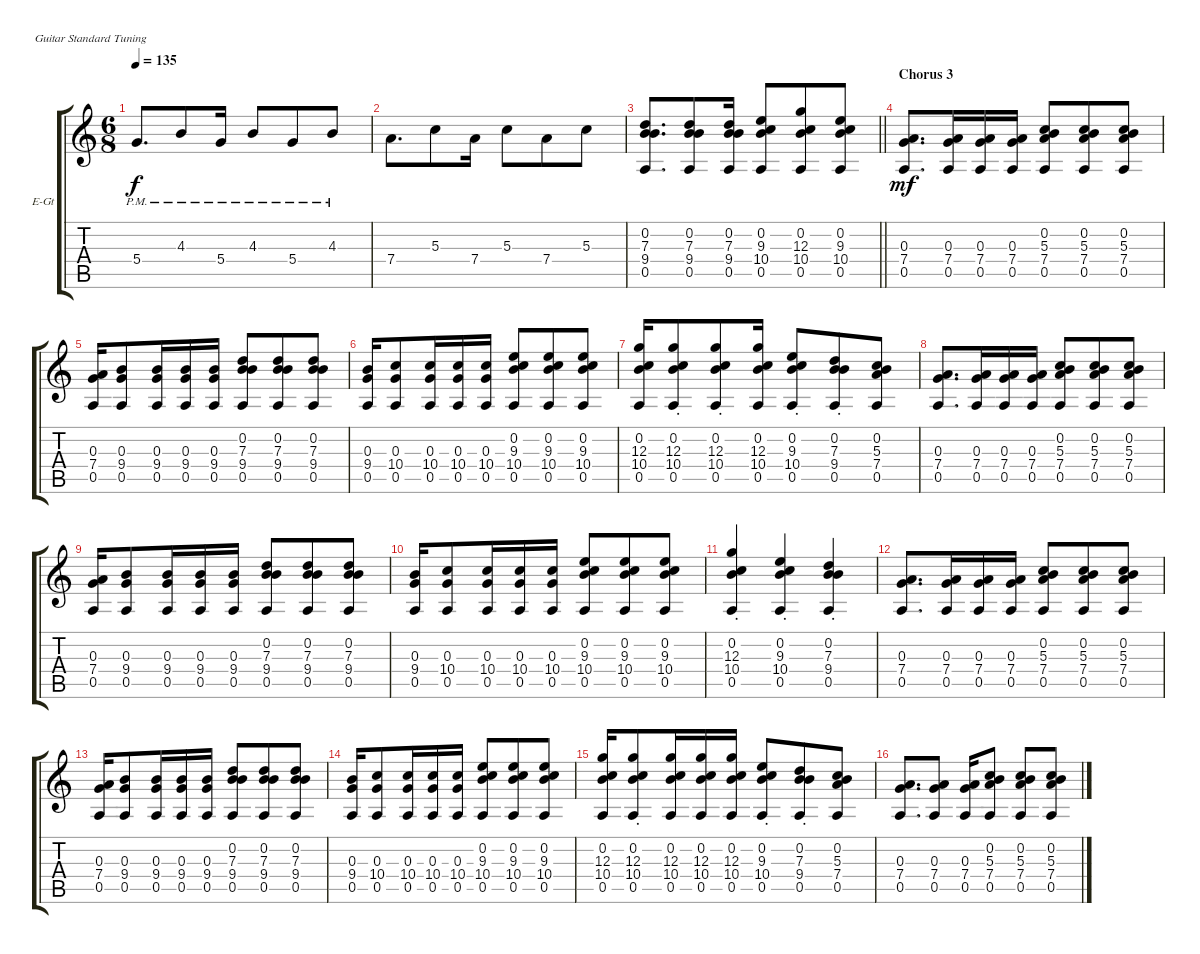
\bracketExtendMode groupsimilarinstruments
\firstSystemTrackNameOrientation horizontal
\otherSystemsTrackNameOrientation horizontal
\track ("guitar drive (Artur Potemkin)" "E-Gt") {instrument electricguitarclean}
\staff {score tabs}
\tuning (E4 B3 G3 D3 A2 E2)
\ts (6 8)
\tempo 135
\clef g2
\scale
0.333333
\ks aminor
5.4{pm}.8{d dy f} 4.3{pm}.8 5.4{pm}.16 4.3{pm}.8 5.4{pm}.8 4.3{pm}.8 |
\scale
0.333333 7.4.8{d} 5.3.8 7.4.16 5.3.8 7.4.8 5.3.8 |
\scale
0.333333
\barLineRight lightlight
(0.2 7.3 9.4 0.5).8{d} (0.2 7.3 9.4 0.5).8 (0.2 7.3 9.4 0.5).16 (0.2 9.3 10.4 0.5).8 (0.2 12.3 10.4 0.5).8 (0.2 9.3 10.4 0.5).8 |
\beaming (8 3 3)
\section ("" "Chorus 3")
\scale
0.333333 (0.3 7.4 0.5).8{d dy mf} (0.3 7.4 0.5).16 (0.3 7.4 0.5).16 (0.3 7.4 0.5).16 (0.2 5.3 7.4 0.5).8 (0.2 5.3 7.4 0.5).8 (0.2 5.3 7.4 0.5).8 |
\scale
0.333333 (0.3 7.4 0.5).16 (0.3 9.4 0.5).8 (0.3 9.4 0.5).16 (0.3 9.4 0.5).16 (0.3 9.4 0.5).16 (0.2 7.3 9.4 0.5).8 (0.2 7.3 9.4 0.5).8 (0.2 7.3 9.4 0.5).8 |
\scale
0.333333 (0.3 9.4 0.5).16 (0.3 10.4 0.5).8 (0.3 10.4 0.5).16 (0.3 10.4 0.5).16 (0.3 10.4 0.5).16 (0.2 9.3 10.4 0.5).8 (0.2 9.3 10.4 0.5).8 (0.2 9.3 10.4 0.5).8 |
\scale
0.333333 (0.2 12.3 10.4 0.5).16 (0.2{st} 12.3{st} 10.4{st} 0.5{st}).8 (0.2{st} 12.3{st} 10.4{st} 0.5{st}).8 (0.2 12.3 10.4 0.5).16 (0.2{st} 9.3{st} 10.4{st} 0.5{st}).8 (0.2{st} 7.3{st} 9.4{st} 0.5{st}).8 (0.2 5.3 7.4 0.5).8 |
\scale
0.333333 (0.3 7.4 0.5).8{d} (0.3 7.4 0.5).16 (0.3 7.4 0.5).16 (0.3 7.4 0.5).16 (0.2 5.3 7.4 0.5).8 (0.2 5.3 7.4 0.5).8 (0.2 5.3 7.4 0.5).8 |
\scale
0.333333 (0.3 7.4 0.5).16 (0.3 9.4 0.5).8 (0.3 9.4 0.5).16 (0.3 9.4 0.5).16 (0.3 9.4 0.5).16 (0.2 7.3 9.4 0.5).8 (0.2 7.3 9.4 0.5).8 (0.2 7.3 9.4 0.5).8 |
\scale
0.333333 (0.3 9.4 0.5).16 (0.3 10.4 0.5).8 (0.3 10.4 0.5).16 (0.3 10.4 0.5).16 (0.3 10.4 0.5).16 (0.2 9.3 10.4 0.5).8 (0.2 9.3 10.4 0.5).8 (0.2 9.3 10.4 0.5).8 |
\scale
0.333333 (0.2{st} 12.3{st} 10.4{st} 0.5{st}).4 (0.2{st} 9.3{st} 10.4{st} 0.5{st}).4 (0.2{st} 7.3{st} 9.4{st} 0.5{st}).4 |
\scale
0.333333 (0.3 7.4 0.5).8{d} (0.3 7.4 0.5).16 (0.3 7.4 0.5).16 (0.3 7.4 0.5).16 (0.2 5.3 7.4 0.5).8 (0.2 5.3 7.4 0.5).8 (0.2 5.3 7.4 0.5).8 |
\scale
0.333333 (0.3 7.4 0.5).16 (0.3 9.4 0.5).8 (0.3 9.4 0.5).16 (0.3 9.4 0.5).16 (0.3 9.4 0.5).16 (0.2 7.3 9.4 0.5).8 (0.2 7.3 9.4 0.5).8 (0.2 7.3 9.4 0.5).8 |
\scale
0.333333 (0.3 9.4 0.5).16 (0.3 10.4 0.5).8 (0.3 10.4 0.5).16 (0.3 10.4 0.5).16 (0.3 10.4 0.5).16 (0.2 9.3 10.4 0.5).8 (0.2 9.3 10.4 0.5).8 (0.2 9.3 10.4 0.5).8 |
\scale
0.333333 (0.2 12.3 10.4 0.5).16 (0.2{st} 12.3{st} 10.4{st} 0.5{st}).8 (0.2 12.3 10.4 0.5).16 (0.2 12.3 10.4 0.5).16 (0.2 12.3 10.4 0.5).16 (0.2{st} 9.3{st} 10.4{st} 0.5{st}).8 (0.2{st} 7.3{st} 9.4{st} 0.5{st}).8 (0.2 5.3 7.4 0.5).8 |
\beaming (8 2 2 2 2)
\scale
0.333333 (0.3 7.4 0.5).8{d} (0.3 7.4 0.5).8 (0.3 7.4 0.5).16 (0.2 5.3 7.4 0.5).8 (0.2 5.3 7.4 0.5).8 (0.2 5.3 7.4 0.5).8
